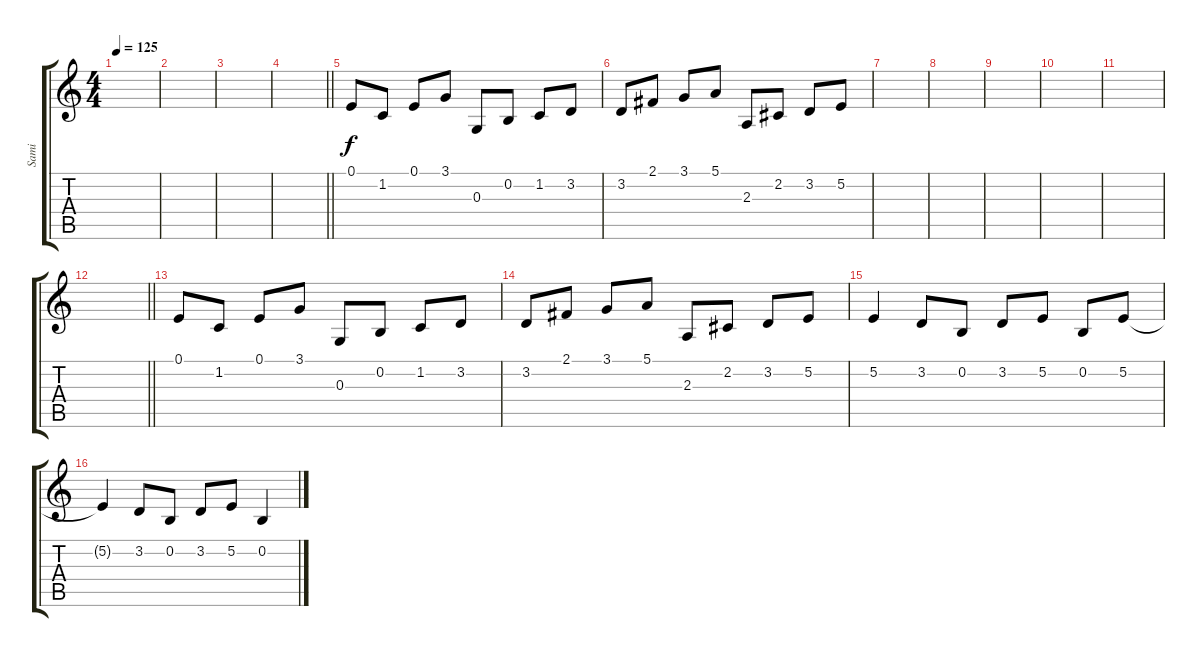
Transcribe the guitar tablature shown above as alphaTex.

\track ("Sami" "Sami") {instrument drawbarorgan}
\staff {score tabs}
\tuning (E4 B3 G3 D3 A2 E2) {hide}
\ts (4 4)
\tempo 125
\clef g2
\ks c
|
|
|
\barLineRight lightlight
|
0.1.8 1.2.8 0.1.8 3.1.8 0.3.8 0.2.8 1.2.8 3.2.8 |
3.2.8 2.1.8 3.1.8 5.1.8 2.3.8 2.2.8 3.2.8 5.2.8 |
|
|
|
|
|
\barLineRight lightlight
|
0.1.8 1.2.8 0.1.8 3.1.8 0.3.8 0.2.8 1.2.8 3.2.8 |
3.2.8 2.1.8 3.1.8 5.1.8 2.3.8 2.2.8 3.2.8 5.2.8 |
5.2.4 3.2.8 0.2.8 3.2.8 5.2.8 0.2.8 5.2.8 |
5.2{t}.4 3.2.8 0.2.8 3.2.8 5.2.8 0.2.4
